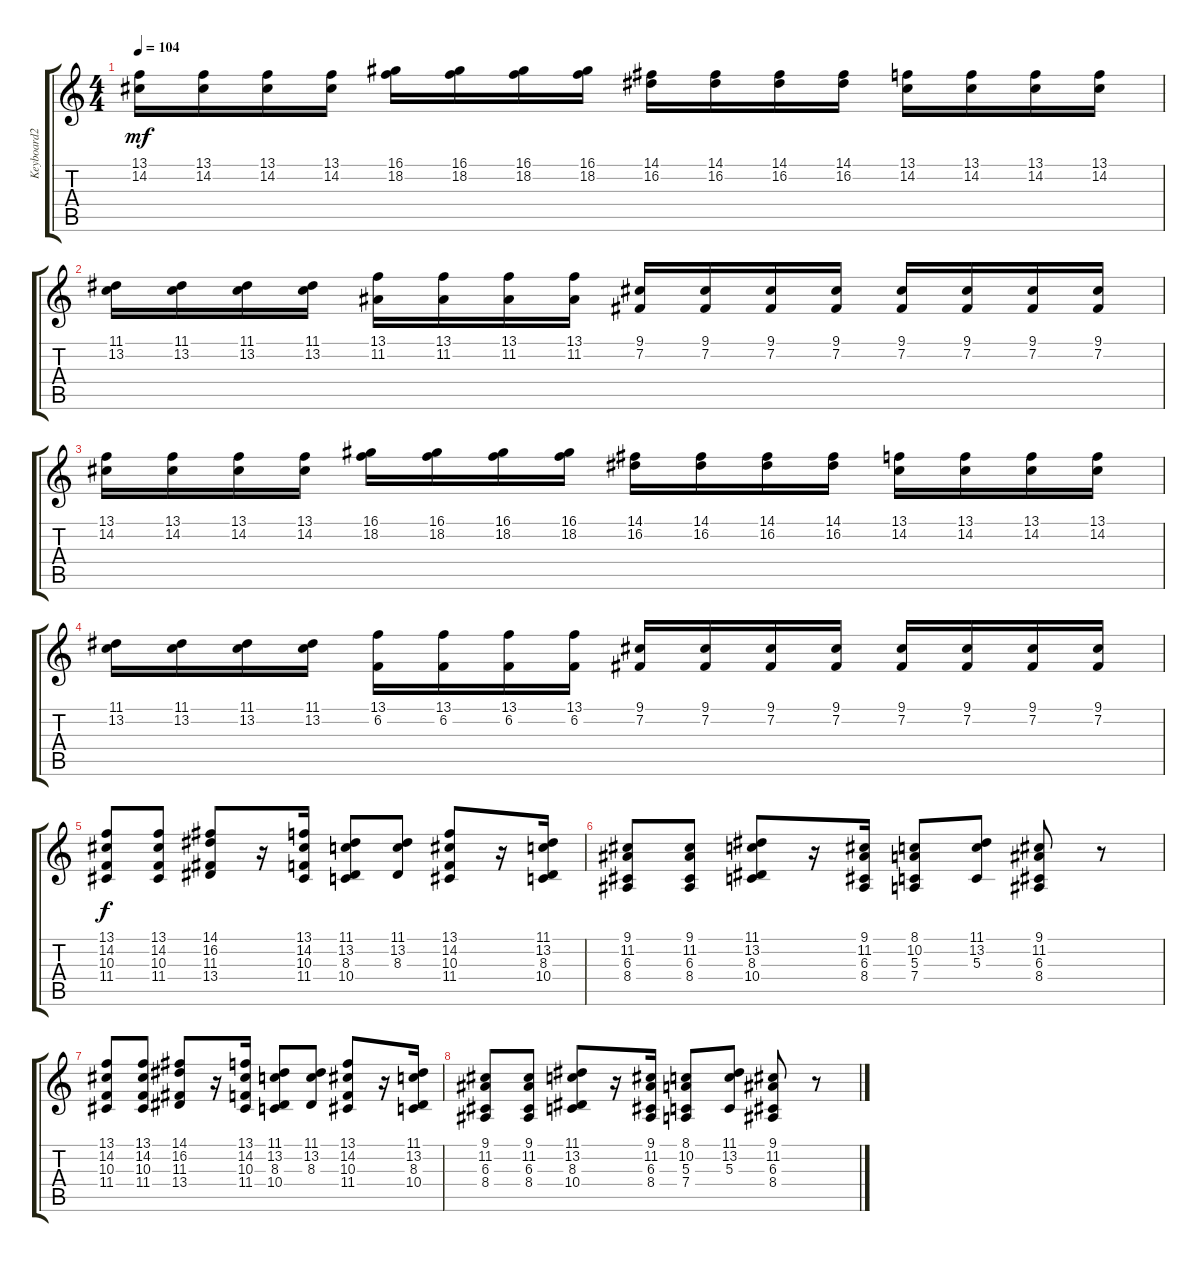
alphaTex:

\track ("Keyboard2" "Keyboard2") {instrument stringensemble1}
\staff {score tabs}
\tuning (E4 B3 G3 D3 A2 E2) {hide}
\ts (4 4)
\tempo 104
\clef g2
\ks c
(13.1 14.2).16{dy mf volume 11} (13.1 14.2).16 (13.1 14.2).16 (13.1 14.2).16 (16.1 18.2).16 (16.1 18.2).16 (16.1 18.2).16 (16.1 18.2).16 (14.1 16.2).16 (14.1 16.2).16 (14.1 16.2).16 (14.1 16.2).16 (13.1 14.2).16 (13.1 14.2).16 (13.1 14.2).16 (13.1 14.2).16 |
(11.1 13.2).16 (11.1 13.2).16 (11.1 13.2).16 (11.1 13.2).16 (13.1 11.2).16 (13.1 11.2).16 (13.1 11.2).16 (13.1 11.2).16 (9.1 7.2).16 (9.1 7.2).16 (9.1 7.2).16 (9.1 7.2).16 (9.1 7.2).16 (9.1 7.2).16 (9.1 7.2).16 (9.1 7.2).16 |
(13.1 14.2).16 (13.1 14.2).16 (13.1 14.2).16 (13.1 14.2).16 (16.1 18.2).16 (16.1 18.2).16 (16.1 18.2).16 (16.1 18.2).16 (14.1 16.2).16 (14.1 16.2).16 (14.1 16.2).16 (14.1 16.2).16 (13.1 14.2).16 (13.1 14.2).16 (13.1 14.2).16 (13.1 14.2).16 |
(11.1 13.2).16 (11.1 13.2).16 (11.1 13.2).16 (11.1 13.2).16 (13.1 6.2).16 (13.1 6.2).16 (13.1 6.2).16 (13.1 6.2).16 (9.1 7.2).16 (9.1 7.2).16 (9.1 7.2).16 (9.1 7.2).16 (9.1 7.2).16 (9.1 7.2).16 (9.1 7.2).16 (9.1 7.2).16 |
(13.1 14.2 10.3 11.4).8{dy f} (13.1 14.2 10.3 11.4).8 (14.1 16.2 11.3 13.4).8 r.16 (13.1 14.2 10.3 11.4).16 (11.1 13.2 8.3 10.4).8 (11.1 13.2 8.3).8 (13.1 14.2 10.3 11.4).8 r.16 (11.1 13.2 8.3 10.4).16 |
(9.1 11.2 6.3 8.4).8 (9.1 11.2 6.3 8.4).8 (11.1 13.2 8.3 10.4).8 r.16 (9.1 11.2 6.3 8.4).16 (8.1 10.2 5.3 7.4).8 (11.1 13.2 5.3).8 (9.1 11.2 6.3 8.4).8 r.8 |
(13.1 14.2 10.3 11.4).8 (13.1 14.2 10.3 11.4).8 (14.1 16.2 11.3 13.4).8 r.16 (13.1 14.2 10.3 11.4).16 (11.1 13.2 8.3 10.4).8 (11.1 13.2 8.3).8 (13.1 14.2 10.3 11.4).8 r.16 (11.1 13.2 8.3 10.4).16 |
(9.1 11.2 6.3 8.4).8 (9.1 11.2 6.3 8.4).8 (11.1 13.2 8.3 10.4).8 r.16 (9.1 11.2 6.3 8.4).16 (8.1 10.2 5.3 7.4).8 (11.1 13.2 5.3).8 (9.1 11.2 6.3 8.4).8 r.8
